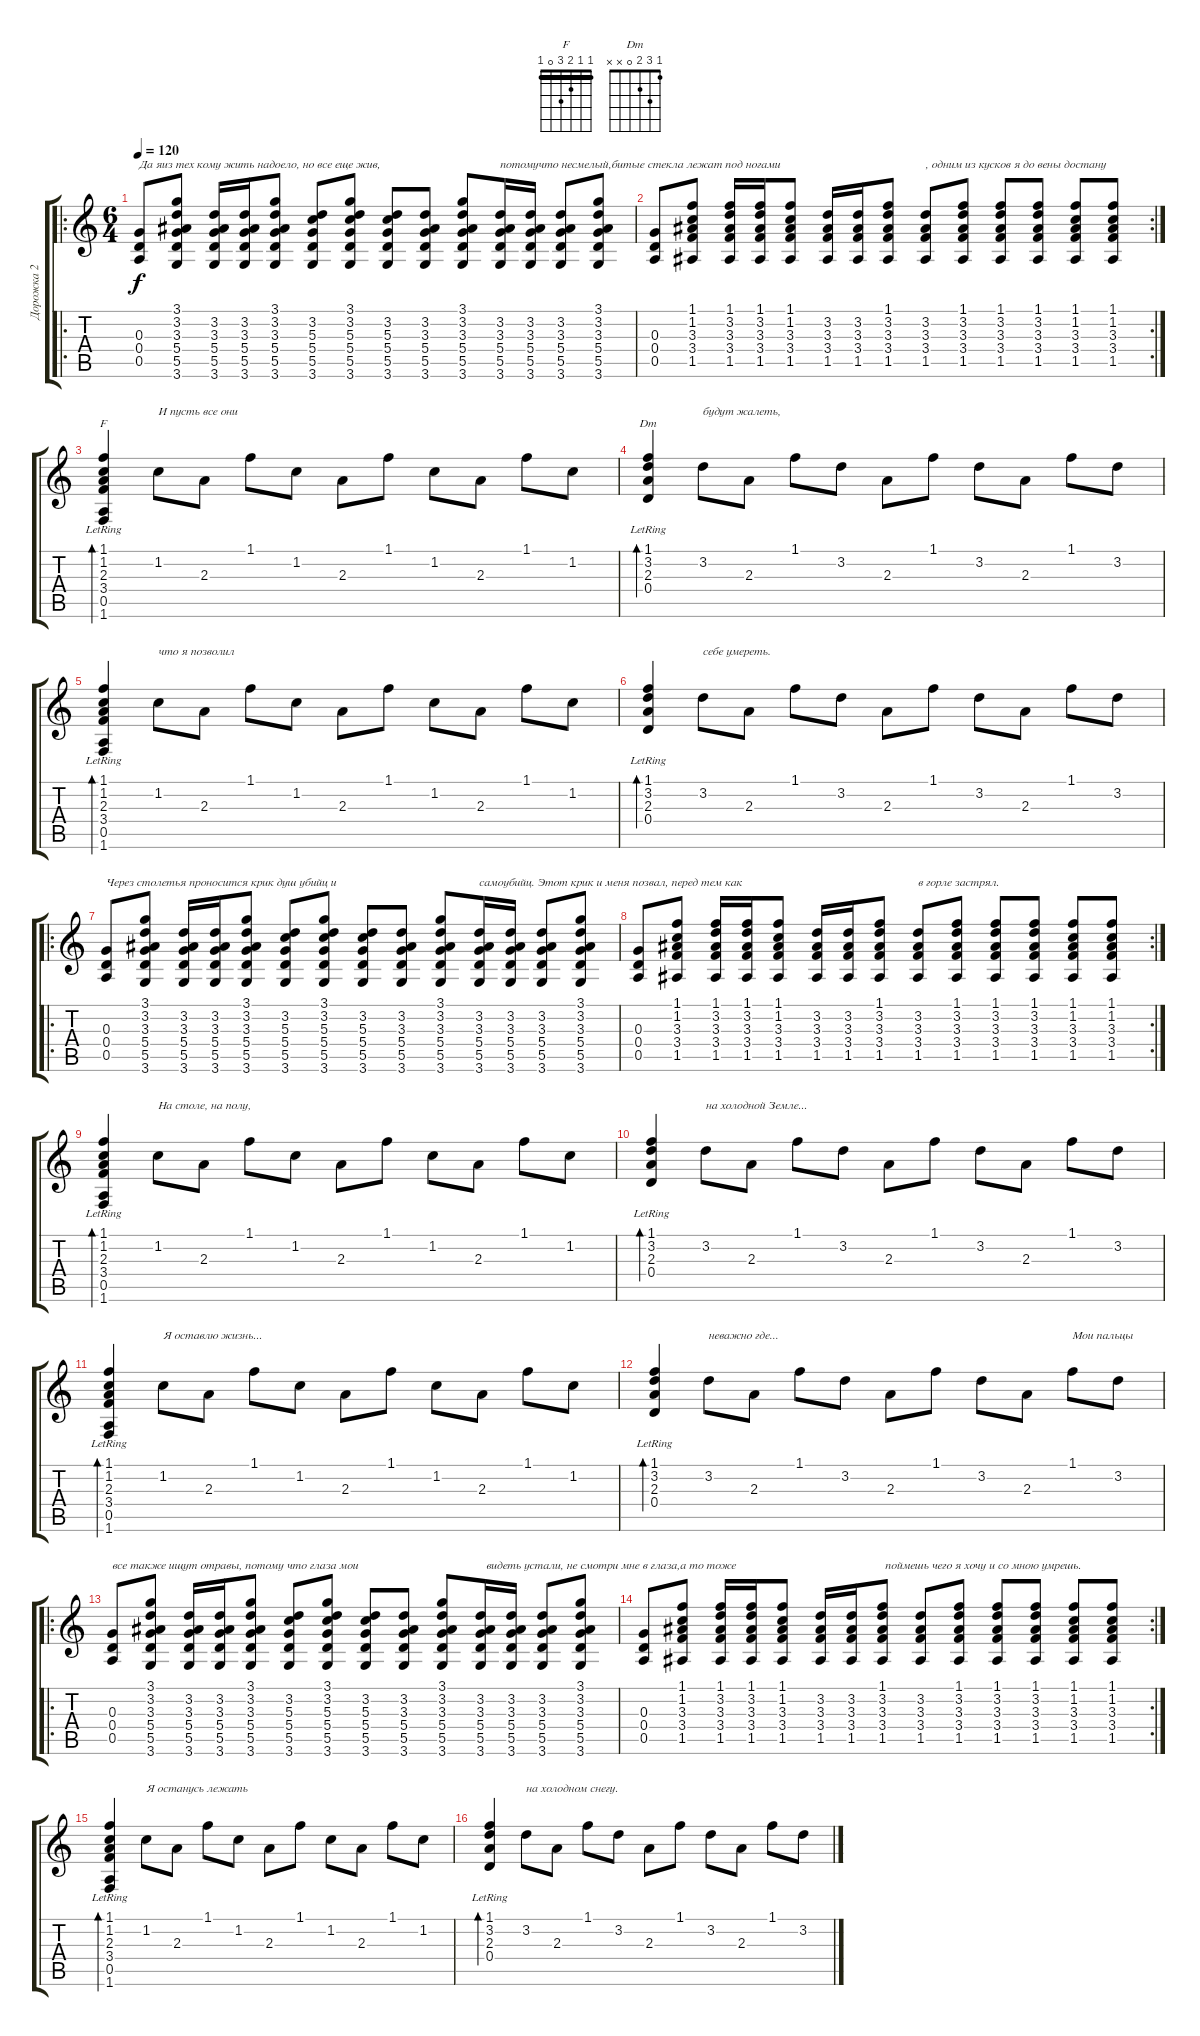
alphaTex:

\track ("Дорожка 2" "Дорожка 2") {instrument acousticguitarnylon}
\staff {score tabs}
\tuning (E4 B3 G3 D3 A2 E2) {hide}
\chord ("F" 1 1 2 3 0 1) {barre 1}
\chord ("Dm" 1 3 2 0 x x)
\ro
\ts (6 4)
\tempo 120
\clef g2
\ks c
(0.3 0.4 0.5).8{txt "Да яиз тех кому жить надоело, но все еще жив," dy f} (3.1 3.2 3.3 5.4 5.5 3.6).8 (3.2 3.3 5.4 5.5 3.6).16 (3.2 3.3 5.4 5.5 3.6).16 (3.1 3.2 3.3 5.4 5.5 3.6).8 (3.2 5.3 5.4 5.5 3.6).8 (3.1 3.2 5.3 5.4 5.5 3.6).8 (3.2 5.3 5.4 5.5 3.6).8 (3.2 3.3 5.4 5.5 3.6).8 (3.1 3.2 3.3 5.4 5.5 3.6).8 (3.2 3.3 5.4 5.5 3.6).16{txt "потомучто несмелый,битые стекла лежат под ногами "} (3.2 3.3 5.4 5.5 3.6).16 (3.2 3.3 5.4 5.5 3.6).8 (3.1 3.2 3.3 5.4 5.5 3.6).8 |
\rc 2
(0.3 0.4 0.5).8 (1.1 1.2 3.3 3.4 1.5).8 (1.1 3.2 3.3 3.4 1.5).16 (1.1 3.2 3.3 3.4 1.5).16 (1.1 1.2 3.3 3.4 1.5).8 (3.2 3.3 3.4 1.5).16 (3.2 3.3 3.4 1.5).16 (1.1 3.2 3.3 3.4 1.5).8 (3.2 3.3 3.4 1.5).8{txt ", одним из кусков я до вены достану"} (1.1 3.2 3.3 3.4 1.5).8 (1.1 3.2 3.3 3.4 1.5).8 (1.1 3.2 3.3 3.4 1.5).8 (1.1 1.2 3.3 3.4 1.5).8 (1.1 1.2 3.3 3.4 1.5).8 |
(1.1 1.2 2.3 3.4{lr} 0.5 1.6).4{bd 480 ch "F"} 1.2.8{txt "И пусть все они"} 2.3.8 1.1.8 1.2.8 2.3.8 1.1.8 1.2.8 2.3.8 1.1.8 1.2.8 |
(1.1 3.2 2.3 0.4{lr}).4{bd 480 ch "Dm"} 3.2.8{txt "будут жалеть,"} 2.3.8 1.1.8 3.2.8 2.3.8 1.1.8 3.2.8 2.3.8 1.1.8 3.2.8 |
(1.1 1.2 2.3 3.4{lr} 0.5 1.6).4{bd 480} 1.2.8{txt "что я позволил"} 2.3.8 1.1.8 1.2.8 2.3.8 1.1.8 1.2.8 2.3.8 1.1.8 1.2.8 |
(1.1 3.2 2.3 0.4{lr}).4{bd 480} 3.2.8{txt "себе умереть."} 2.3.8 1.1.8 3.2.8 2.3.8 1.1.8 3.2.8 2.3.8 1.1.8 3.2.8 |
\ro
(0.3 0.4 0.5).8{txt "Через столетья проносится крик душ убийц и "} (3.1 3.2 3.3 5.4 5.5 3.6).8 (3.2 3.3 5.4 5.5 3.6).16 (3.2 3.3 5.4 5.5 3.6).16 (3.1 3.2 3.3 5.4 5.5 3.6).8 (3.2 5.3 5.4 5.5 3.6).8 (3.1 3.2 5.3 5.4 5.5 3.6).8 (3.2 5.3 5.4 5.5 3.6).8 (3.2 3.3 5.4 5.5 3.6).8 (3.1 3.2 3.3 5.4 5.5 3.6).8 (3.2 3.3 5.4 5.5 3.6).16{txt "самоубийц. Этот крик и меня позвал, перед тем как"} (3.2 3.3 5.4 5.5 3.6).16 (3.2 3.3 5.4 5.5 3.6).8 (3.1 3.2 3.3 5.4 5.5 3.6).8 |
\rc 2
(0.3 0.4 0.5).8 (1.1 1.2 3.3 3.4 1.5).8 (1.1 3.2 3.3 3.4 1.5).16 (1.1 3.2 3.3 3.4 1.5).16 (1.1 1.2 3.3 3.4 1.5).8 (3.2 3.3 3.4 1.5).16 (3.2 3.3 3.4 1.5).16 (1.1 3.2 3.3 3.4 1.5).8 (3.2 3.3 3.4 1.5).8{txt "в горле застрял."} (1.1 3.2 3.3 3.4 1.5).8 (1.1 3.2 3.3 3.4 1.5).8 (1.1 3.2 3.3 3.4 1.5).8 (1.1 1.2 3.3 3.4 1.5).8 (1.1 1.2 3.3 3.4 1.5).8 |
(1.1 1.2 2.3 3.4{lr} 0.5 1.6).4{bd 480} 1.2.8{txt "На столе, на полу,"} 2.3.8 1.1.8 1.2.8 2.3.8 1.1.8 1.2.8 2.3.8 1.1.8 1.2.8 |
(1.1 3.2 2.3 0.4{lr}).4{bd 480} 3.2.8{txt "на холодной Земле..."} 2.3.8 1.1.8 3.2.8 2.3.8 1.1.8 3.2.8 2.3.8 1.1.8 3.2.8 |
(1.1 1.2 2.3 3.4{lr} 0.5 1.6).4{bd 480} 1.2.8{txt "Я оставлю жизнь..."} 2.3.8 1.1.8 1.2.8 2.3.8 1.1.8 1.2.8 2.3.8 1.1.8 1.2.8 |
(1.1 3.2 2.3 0.4{lr}).4{bd 480} 3.2.8{txt "неважно где..."} 2.3.8 1.1.8 3.2.8 2.3.8 1.1.8 3.2.8 2.3.8 1.1.8{txt "Мои пальцы "} 3.2.8 |
\ro
(0.3 0.4 0.5).8{txt "все также ищут отравы, потому что глаза мои"} (3.1 3.2 3.3 5.4 5.5 3.6).8 (3.2 3.3 5.4 5.5 3.6).16 (3.2 3.3 5.4 5.5 3.6).16 (3.1 3.2 3.3 5.4 5.5 3.6).8 (3.2 5.3 5.4 5.5 3.6).8 (3.1 3.2 5.3 5.4 5.5 3.6).8 (3.2 5.3 5.4 5.5 3.6).8 (3.2 3.3 5.4 5.5 3.6).8 (3.1 3.2 3.3 5.4 5.5 3.6).8 (3.2 3.3 5.4 5.5 3.6).16{txt "  видеть устали, не смотри мне в глаза,а то тоже"} (3.2 3.3 5.4 5.5 3.6).16 (3.2 3.3 5.4 5.5 3.6).8 (3.1 3.2 3.3 5.4 5.5 3.6).8 |
\rc 2
(0.3 0.4 0.5).8 (1.1 1.2 3.3 3.4 1.5).8 (1.1 3.2 3.3 3.4 1.5).16 (1.1 3.2 3.3 3.4 1.5).16 (1.1 1.2 3.3 3.4 1.5).8 (3.2 3.3 3.4 1.5).16 (3.2 3.3 3.4 1.5).16 (1.1 3.2 3.3 3.4 1.5).8{txt " поймешь чего я хочу и со мною умрешь."} (3.2 3.3 3.4 1.5).8 (1.1 3.2 3.3 3.4 1.5).8 (1.1 3.2 3.3 3.4 1.5).8 (1.1 3.2 3.3 3.4 1.5).8 (1.1 1.2 3.3 3.4 1.5).8 (1.1 1.2 3.3 3.4 1.5).8 |
(1.1 1.2 2.3 3.4{lr} 0.5 1.6).4{bd 480} 1.2.8{txt "Я останусь лежать "} 2.3.8 1.1.8 1.2.8 2.3.8 1.1.8 1.2.8 2.3.8 1.1.8 1.2.8 |
(1.1 3.2 2.3 0.4{lr}).4{bd 480} 3.2.8{txt "на холодном снегу."} 2.3.8 1.1.8 3.2.8 2.3.8 1.1.8 3.2.8 2.3.8 1.1.8 3.2.8
